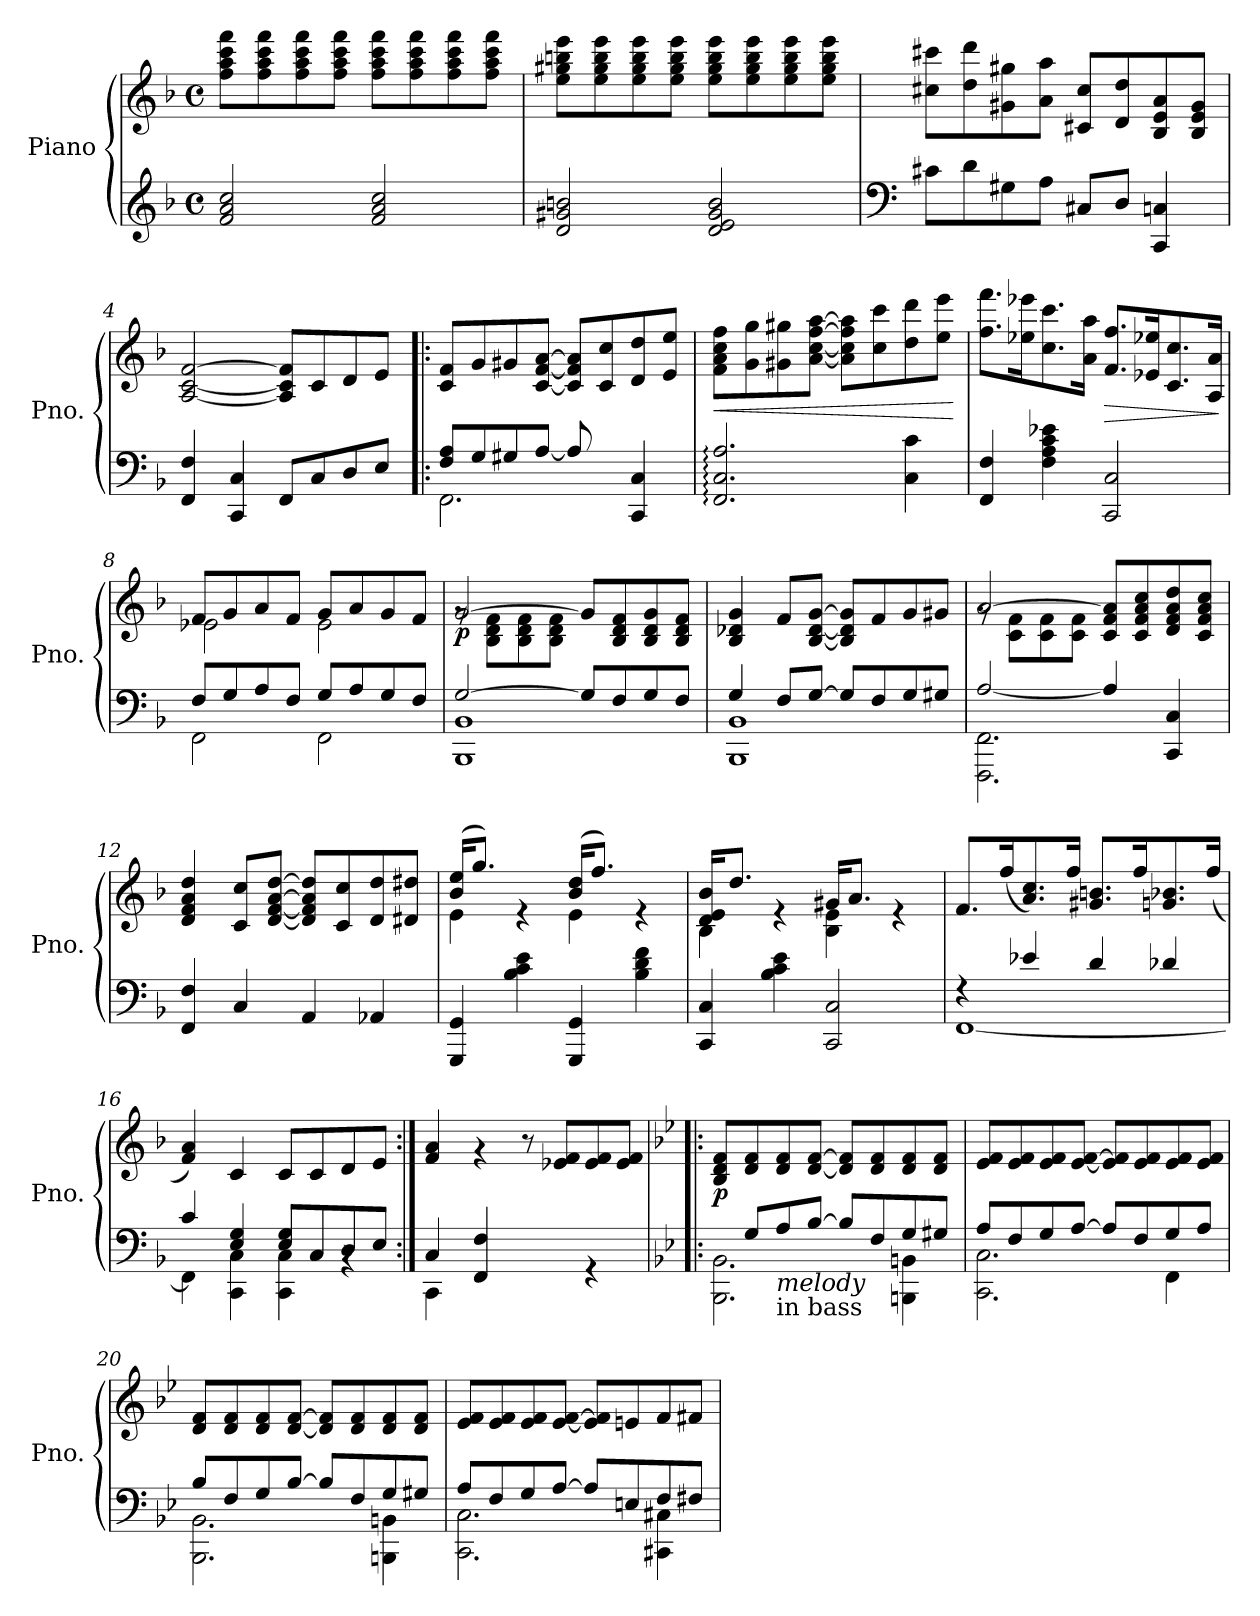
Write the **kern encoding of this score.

**kern	**kern	**dynam
*part1	*part1	*part1
*staff2	*staff1	*staff1/2
*I"Piano	*	*
*I'Pno.	*	*
*clefG2	*clefG2	*
*k[b-]	*k[b-]	*
*M4/4	*M4/4	*
*met(c)	*met(c)	*
*MM145	*MM145	*
=1	=1	=1
2f/ 2a/ 2cc/	8ff\ 8aa\ 8ccc\ 8fff\L	.
.	8ff\ 8aa\ 8ccc\ 8fff\	.
.	8ff\ 8aa\ 8ccc\ 8fff\	.
.	8ff\ 8aa\ 8ccc\ 8fff\J	.
2f/ 2a/ 2cc/	8ff\ 8aa\ 8ccc\ 8fff\L	.
.	8ff\ 8aa\ 8ccc\ 8fff\	.
.	8ff\ 8aa\ 8ccc\ 8fff\	.
.	8ff\ 8aa\ 8ccc\ 8fff\J	.
=2	=2	=2
2d/ 2g#X/ 2bn/	8ee\ 8gg#X\ 8bbn\ 8eee\L	.
.	8ee\ 8gg#\ 8bb\ 8eee\	.
.	8ee\ 8gg#\ 8bb\ 8eee\	.
.	8ee\ 8gg#\ 8bb\ 8eee\J	.
2d/ 2e/ 2g#/ 2b/	8ee\ 8gg#\ 8bb\ 8eee\L	.
.	8ee\ 8gg#\ 8bb\ 8eee\	.
.	8ee\ 8gg#\ 8bb\ 8eee\	.
.	8ee\ 8gg#\ 8bb\ 8eee\J	.
=3	=3	=3
*clefF4	*	*
8c#X\L	8cc#X\ 8ccc#X\L	.
8d\	8dd\ 8ddd\	.
8G#X\	8g#X\ 8gg#X\	.
8A\J	8a\ 8aa\J	.
8C#X/L	8c#X/ 8cc#i/L	.
8D/J	8d/ 8dd/	.
4CC/ 4Cn/	8B-/ 8e/ 8a/	.
.	8B-/ 8e/ 8g#/J	.
=4	=4	=4
4FF/ 4F/	[2A/ [2c/ [2f/	.
4CC/ 4C/	.	.
8FF/L	8A/] 8c/] 8f/]L	.
8C/	8c/	.
8D/	8d/	.
8E/J	8e/J	.
!!LO:LB:g=z
=5!|:	=5!|:	=5!|:
*^	*	*
2.FF\	8F/ 8A/L	8c/ 8f/L	.
.	8G/	8g/	.
.	8G#X/	8g#X/	.
.	[8A/J	[8c/ [8f/ [8a/J	.
.	8A/]	8c/] 8f/] 8a/]L	.
.	4.ryy	8c/ 8cc/	.
4CC/ 4C/	.	8d/ 8dd/	.
.	.	8e/ 8ee/J	.
*v	*v	*	*
=6	=6	=6
!	!	!LO:HP:b
2.FF/: 2.C/: 2.A/:	8f\ 8a\ 8cc\ 8ff\L	<
.	8g\ 8gg\	.
.	8g#X\ 8gg#X\	.
.	[8a\ [8cc\ [8ff\ [8aa\J	.
.	8a\] 8cc\] 8ff\] 8aa\]L	.
.	8cc\ 8ccc\	.
4C\ 4c\	8dd\ 8ddd\	.
.	8ee\ 8eee\J	.
.	.	[
=7	=7	=7
4FF/ 4F/	8.ff\ 8.fff\L	.
.	16ee-X\ 16eee-X\K	.
4F\ 4A\ 4c\ 4e-X\	8.cc\ 8.ccc\	.
.	16a\ 16aa\Jk	.
!	!	!LO:HP:b
2CC/ 2C/	8.f/ 8.ff/L	>
.	16e-X/ 16ee-X/K	.
.	8.c/ 8.cc/	.
.	16A/ 16a/Jk	.
.	.	]
=8	=8	=8
*^	*^	*
8F/L	2FF\	8f/L	2e-X\	.
8G/	.	8g/	.	.
8A/	.	8a/	.	.
8F/J	.	8f/J	.	.
8G/L	2FF\	8g/L	2e-\	.
8A/	.	8a/	.	.
8G/	.	8g/	.	.
8F/J	.	8f/J	.	.
!!LO:LB:g=z	!!
=9	=9	=9	=9	=9
!	!	!	!	!LO:DY:b
[2G/	1BBB- 1BB-	[2g/	8rg	p
.	.	.	8B-\ 8d\ 8f\L	.
.	.	.	8B-\ 8d\ 8f\	.
.	.	.	8B-\ 8d\ 8f\J	.
8G/L]	.	8g/L]	2ryy	.
8F/	.	8B-/ 8d/ 8f/	.	.
8G/	.	8B-/ 8d/ 8g/	.	.
8F/J	.	8B-/ 8d/ 8f/J	.	.
*	*	*v	*v	*
=10	=10	=10	=10
4G/	1BBB- 1BB-	4B-/ 4d-X/ 4g/	.
8F/L	.	8f/L	.
[8G/J	.	[8B-/ [8d-/ [8g/J	.
8G/L]	.	8B-/] 8d-/] 8g/]L	.
8F/	.	8f/	.
8G/	.	8g/	.
8G#X/J	.	8g#X/J	.
=11	=11	=11	=11
*	*	*^	*
2.FFF\ 2.FF\	[2A/	[2a/	8rg	.
.	.	.	8c\ 8f\L	.
.	.	.	8c\ 8f\	.
.	.	.	8c\ 8f\J	.
.	4A/]	8c/ 8f/ 8a/]L	2ryy	.
.	.	8c/ 8f/ 8a/ 8cc/	.	.
4CC/ 4C/	4ryy	8d/ 8f/ 8a/ 8dd/	.	.
.	.	8c/ 8f/ 8a/ 8cc/J	.	.
*v	*v	*	*	*
*	*v	*v	*
=12	=12	=12
4FF/ 4F/	4d/ 4f/ 4a/ 4dd/	.
4C/	8c/ 8cc/L	.
.	[8d/ [8f/ [8a/ [8dd/J	.
4AA/	8d/] 8f/] 8a/] 8dd/]L	.
.	8c/ 8cc/	.
4AA-X/	8d/ 8dd/	.
.	8d#X/ 8dd#X/J	.
!!LO:LB:g=z
=13	=13	=13
*	*^	*
4GGG/ 4GG/	(<16b-/ 16ee/KL	4e\	.
.	8.gg/J)	.	.
4B-\ 4c\ 4e\	4re	4ryy	.
4GGG/ 4GG/	(<16b-/ 16dd/KL	4e\	.
.	8.ff/J)	.	.
4B-\ 4d\ 4f\	4re	4ryy	.
=14	=14	=14	=14
4CC/ 4C/	16d/ 16e/ 16b-/KL	4B-\	.
.	8.dd/J	.	.
4B-\ 4c\ 4e\	4re	4ryy	.
2CC/ 2C/	16g#X/KL	4B-\ 4e\	.
.	8.a/J	.	.
.	4re	4ryy	.
*	*v	*v	*
=15	=15	=15
*^	*	*
4rF	[1FF	8.f/L	.
.	.	(<16ff/K	.
4e-X/	.	8.a/ 8.cc/)	.
.	.	16ff/Jk	.
4d/	.	8.g#X/ 8.bn/L	.
.	.	16ff/K	.
4d-X/	.	8.gn/ 8.b-X/	.
.	.	(<16ff/Jk	.
=16	=16	=16	=16
4c/	4FF\]	4f/ 4a/)	.
4E/ 4G/	4CC\ 4C\	4c/	.
8E/ 8G/L	4CC\ 4C\	8c/L	.
8C/	.	8c/	.
8D/	4rBB	8d/	.
8E/J	.	8e/J	.
=17:|!	=17:|!	=17:|!	=17:|!
4C/	4CC\	4f/ 4a/	.
4FF/ 4F/	2.ryy	4rg	.
4rGGyy	.	8r	.
.	.	8e-X/ 8f/L	.
4rGG	.	8e-/ 8f/	.
.	.	8e-/ 8f/J	.
!!LO:PB:g=z
=18!|:	=18!|:	=18!|:	=18!|:
*k[b-e-]	*	*k[b-e-]	*
!	!	!	!LO:DY:b
8ryy	2.BBB-\ 2.BB-\	8B-/ 8d/ 8f/L	p
8G/L	.	8d/ 8f/	.
!LO:TX:b:i:t=melody	!	!	!
!LO:TX:b:t=in bass	!	!	!
8A/	.	8d/ 8f/	.
[8B-/J	.	[8d/ [8f/J	.
8B-/L]	.	8d/] 8f/]L	.
8F/	.	8d/ 8f/	.
8G/	4BBBn\ 4BBn\	8d/ 8f/	.
8G#X/J	.	8d/ 8f/J	.
=19	=19	=19	=19
8A/L	2.CC\ 2.C\	8e-/ 8f/L	.
8F/	.	8e-/ 8f/	.
8G/	.	8e-/ 8f/	.
[8A/J	.	[8e-/ [8f/J	.
8A/L]	.	8e-/] 8f/]L	.
8F/	.	8e-/ 8f/	.
8G/	4FF\	8e-/ 8f/	.
8A/J	.	8e-/ 8f/J	.
=20	=20	=20	=20
8B-/L	2.BBB-\ 2.BB-\	8d/ 8f/L	.
8F/	.	8d/ 8f/	.
8G/	.	8d/ 8f/	.
[8B-/J	.	[8d/ [8f/J	.
8B-/L]	.	8d/] 8f/]L	.
8F/	.	8d/ 8f/	.
8G/	4BBBn\ 4BBn\	8d/ 8f/	.
8G#X/J	.	8d/ 8f/J	.
=21	=21	=21	=21
8A/L	2.CC\ 2.C\	8e-/ 8f/L	.
8F/	.	8e-/ 8f/	.
8G/	.	8e-/ 8f/	.
[8A/J	.	[8e-/ [8f/J	.
8A/L]	.	8e-/] 8f/]L	.
8En/	.	8en/	.
8F/	4CC#X\ 4C#X\	8f/	.
8F#X/J	.	8f#X/J	.
*v	*v	*	*
=	=	=
*-	*-	*-
